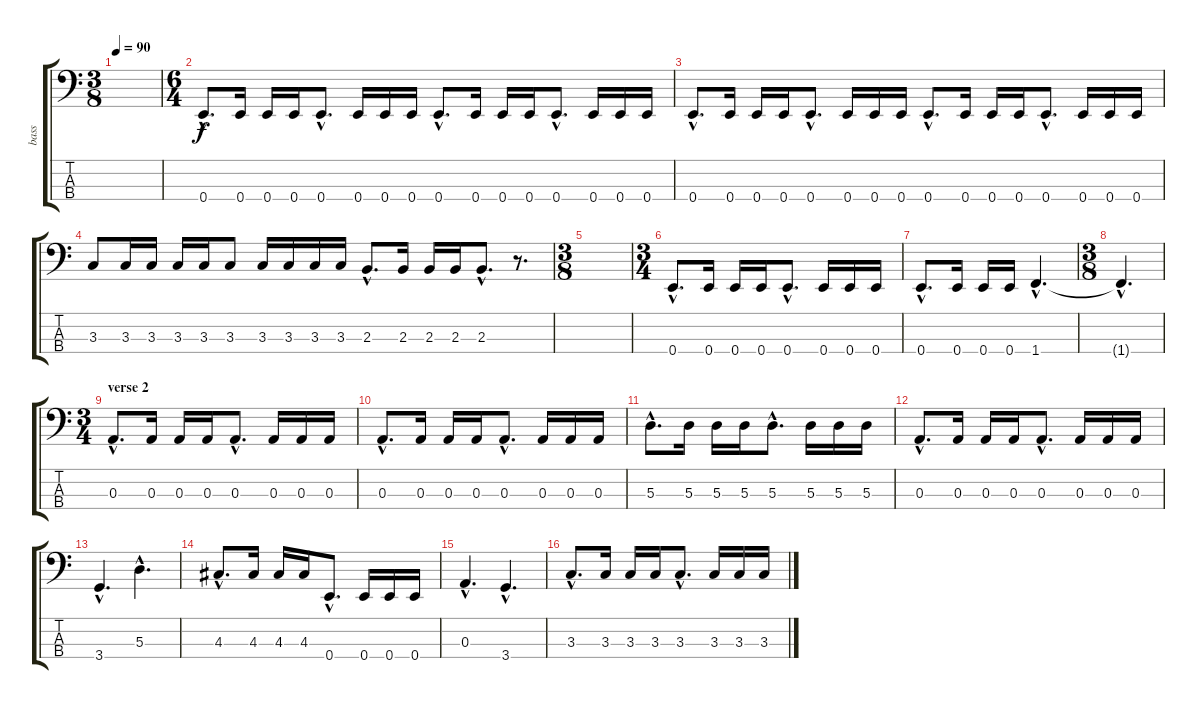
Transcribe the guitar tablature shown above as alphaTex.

\track ("bass" "bass") {instrument electricbasspick}
\staff {score tabs}
\tuning (G2 D2 A1 E1) {hide}
\ts (3 8)
\tempo 90
\clef f4
\ks c
|
\ts (6 4)
0.4{hac}.8{d} 0.4.16 0.4.16 0.4.16 0.4{hac}.8{d} 0.4.16 0.4.16 0.4.16 0.4{hac}.8{d} 0.4.16 0.4.16 0.4.16 0.4{hac}.8{d} 0.4.16 0.4.16 0.4.16 |
0.4{hac}.8{d} 0.4.16 0.4.16 0.4.16 0.4{hac}.8{d} 0.4.16 0.4.16 0.4.16 0.4{hac}.8{d} 0.4.16 0.4.16 0.4.16 0.4{hac}.8{d} 0.4.16 0.4.16 0.4.16 |
3.3.8 3.3.16 3.3.16 3.3.16 3.3.16 3.3.8 3.3.16 3.3.16 3.3.16 3.3.16 2.3{hac}.8{d} 2.3.16 2.3.16 2.3.16 2.3{hac}.8{d} r.8{d} |
\ts (3 8)
|
\ts (3 4)
0.4{hac}.8{d} 0.4.16 0.4.16 0.4.16 0.4{hac}.8{d} 0.4.16 0.4.16 0.4.16 |
0.4{hac}.8{d} 0.4.16 0.4.16 0.4.16 1.4{hac}.4{d} |
\ts (3 8)
1.4{hac t}.4{d} |
\ts (3 4)
\section ("" "verse 2")
0.3{hac}.8{d} 0.3.16 0.3.16 0.3.16 0.3{hac}.8{d} 0.3.16 0.3.16 0.3.16 |
0.3{hac}.8{d} 0.3.16 0.3.16 0.3.16 0.3{hac}.8{d} 0.3.16 0.3.16 0.3.16 |
5.3{hac}.8{d} 5.3.16 5.3.16 5.3.16 5.3{hac}.8{d} 5.3.16 5.3.16 5.3.16 |
0.3{hac}.8{d} 0.3.16 0.3.16 0.3.16 0.3{hac}.8{d} 0.3.16 0.3.16 0.3.16 |
3.4{hac}.4{d} 5.3{hac}.4{d} |
4.3{hac}.8{d} 4.3.16 4.3.16 4.3.16 0.4{hac}.8{d} 0.4.16 0.4.16 0.4.16 |
0.3{hac}.4{d} 3.4{hac}.4{d} |
3.3{hac}.8{d} 3.3.16 3.3.16 3.3.16 3.3{hac}.8{d} 3.3.16 3.3.16 3.3.16
